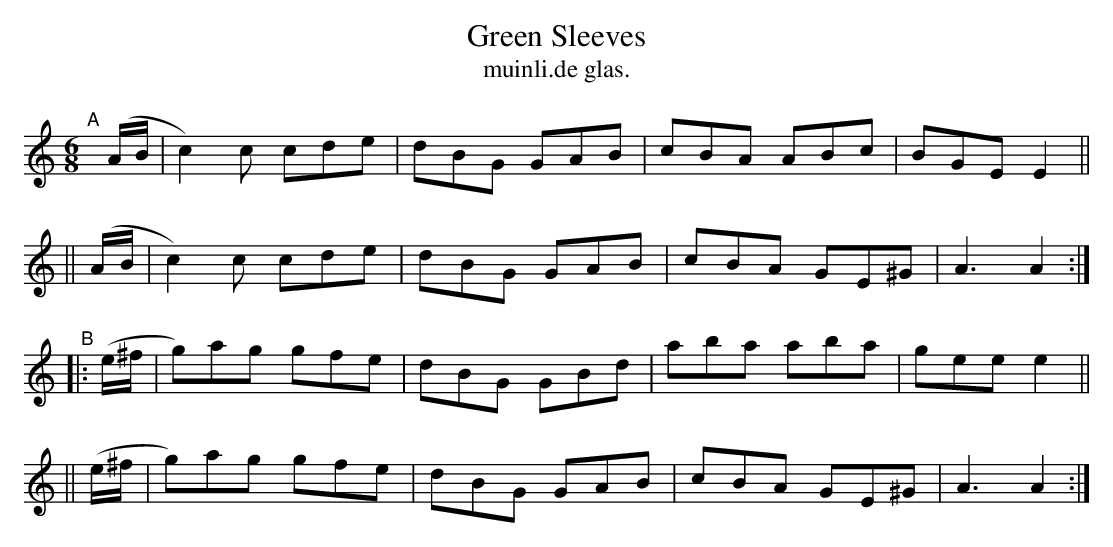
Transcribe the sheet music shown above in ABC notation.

X:1
T: Green Sleeves
T: muinli\.de glas.
M: 6/8
K: Am
"^A"\
[|](A/B/ | c2)c cde | dBG GAB | cBA ABc | BGE E2 ||
|| (A/B/ | c2)c cde | dBG GAB | cBA GE^G | A3 A2 :|
"^B"\
|: (e/^f/ | g)ag gfe | dBG GBd | aba aba | gee e2 ||
|| (e/^f/ | g)ag gfe | dBG GAB | cBA GE^G | A3 A2 :|
